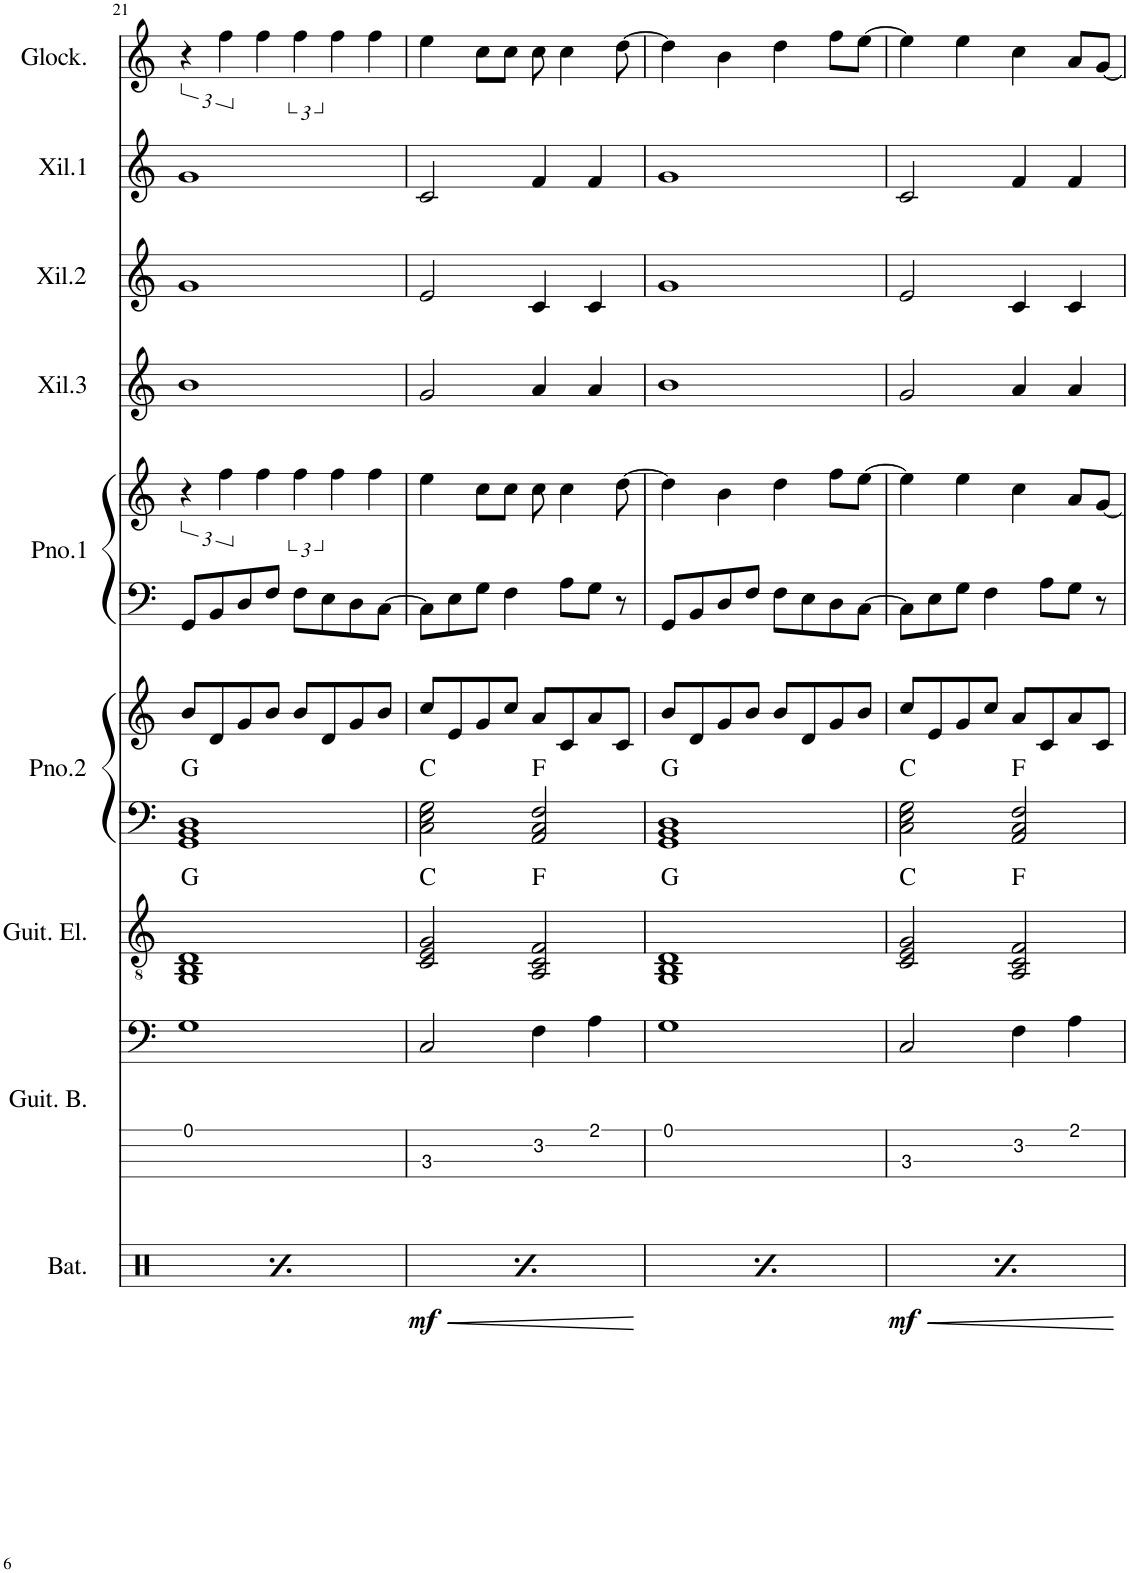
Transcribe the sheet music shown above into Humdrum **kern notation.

**kern	**dynam	**kern	**kern	**kern	**harte	**kern	**kern	**harte	**kern	**kern	**kern	**kern	**kern	**kern
*part9	*part9	*part8	*part8	*part7	*part7	*part6	*part6	*part6	*part5	*part5	*part4	*part3	*part2	*part1
*staff12	*staff12	*staff11	*staff10	*staff9	*	*staff8	*staff7	*	*staff6	*staff5	*staff4	*staff3	*staff2	*staff1
*I"Batería	*	*I"Baixo eléctrico	*	*I"Guitarra eléctrica	*	*I"Piano 2	*	*	*I"Piano 1	*	*I"Xilo 3	*I"Xilo 2	*I"Xilo 1	*I"Glockenspiel
*I'Bat.	*	*	*	*I'Guit. El.	*	*I'Pno.2	*	*	*I'Pno.1	*	*I'Xil.3	*I'Xil.2	*I'Xil.1	*I'Glock.
!!LO:PB:g=z
*clefX	*	*	*clefF4	*clefGv2	*	*clefF4	*clefG2	*	*clefF4	*clefG2	*clefG2	*clefG2	*clefG2	*clefG2
*	*	*Trd7c12	*Trd7c12	*	*	*	*	*	*	*	*Trd-7c-12	*Trd-7c-12	*Trd-7c-12	*Trd-14c-24
*k[]	*	*k[]	*k[]	*k[]	*	*k[]	*k[]	*	*k[]	*k[]	*k[]	*k[]	*k[]	*k[]
*M4/4	*	*M4/4	*M4/4	*M4/4	*	*M4/4	*M4/4	*	*M4/4	*M4/4	*M4/4	*M4/4	*M4/4	*M4/4
=21	=21	=21	=21	=21	=21	=21	=21	=21	=21	=21	=21	=21	=21	=21
!LO:TX:a:t=Conga	!	!	!	!	!	!	!	!	!	!	!	!	!	!
!	!LO:DY:b	!	!	!	!	!	!	!	!	!	!	!	!	!
8R/L	mf	1G	1G	1GG 1BB 1D	G:maj	1GG 1BB 1D	8b/L	G:maj	8GG/L	6r	1b	1g	1g	6r
8R/	.	.	.	.	.	.	8d/	.	8BB/	.	.	.	.	.
.	.	.	.	.	.	.	.	.	.	6ff\	.	.	.	6ff\
8R/	.	.	.	.	.	.	8g/	.	8D/	.	.	.	.	.
.	.	.	.	.	.	.	.	.	.	6ff\	.	.	.	6ff\
8R/J	.	.	.	.	.	.	8b/J	.	8F/J	.	.	.	.	.
8R/L	.	.	.	.	.	.	8b/L	.	8F\L	6ff\	.	.	.	6ff\
8R/	.	.	.	.	.	.	8d/	.	8E\	.	.	.	.	.
.	.	.	.	.	.	.	.	.	.	6ff\	.	.	.	6ff\
8R/	.	.	.	.	.	.	8g/	.	8D\	.	.	.	.	.
.	.	.	.	.	.	.	.	.	.	6ff\	.	.	.	6ff\
8R/J	.	.	.	.	.	.	8b/J	.	[8C\J	.	.	.	.	.
=22	=22	=22	=22	=22	=22	=22	=22	=22	=22	=22	=22	=22	=22	=22
!LO:TX:a:t=Conga	!	!	!	!	!	!	!	!	!	!	!	!	!	!
!	!LO:DY:b	!	!	!	!	!	!	!	!	!	!	!	!	!
8R/L	mf	2C	2C/	2C/ 2E/ 2G/	C:maj	2C\ 2E\ 2G\	8cc/L	C:maj	8C\L]	4ee\	2g/	2e/	2c/	4ee\
8R/	.	.	.	.	.	.	8e/	.	8E\	.	.	.	.	.
8R/	.	.	.	.	.	.	8g/	.	8G\J	8cc\L	.	.	.	8cc\L
8R/J	.	.	.	.	.	.	8cc/J	.	4F\	8cc\J	.	.	.	8cc\J
8R/L	.	4F	4F\	2AA/ 2C/ 2F/	F:maj	2AA/ 2C/ 2F/	8a/L	F:maj	.	8cc\	4a/	4c/	4f/	8cc\
8R/	.	.	.	.	.	.	8c/	.	8A\L	4cc\	.	.	.	4cc\
8R/	.	4A	4A\	.	.	.	8a/	.	8G\J	.	4a/	4c/	4f/	.
8R/J	.	.	.	.	.	.	8c/J	.	8r	[8dd\	.	.	.	[8dd\
=23	=23	=23	=23	=23	=23	=23	=23	=23	=23	=23	=23	=23	=23	=23
!LO:TX:a:t=Conga	!	!	!	!	!	!	!	!	!	!	!	!	!	!
!	!LO:DY:b	!	!	!	!	!	!	!	!	!	!	!	!	!
8R/L	mf	1G	1G	1GG 1BB 1D	G:maj	1GG 1BB 1D	8b/L	G:maj	8GG/L	4dd\]	1b	1g	1g	4dd\]
8R/	.	.	.	.	.	.	8d/	.	8BB/	.	.	.	.	.
8R/	.	.	.	.	.	.	8g/	.	8D/	4b\	.	.	.	4b\
8R/J	.	.	.	.	.	.	8b/J	.	8F/J	.	.	.	.	.
8R/L	.	.	.	.	.	.	8b/L	.	8F\L	4dd\	.	.	.	4dd\
8R/	.	.	.	.	.	.	8d/	.	8E\	.	.	.	.	.
8R/	.	.	.	.	.	.	8g/	.	8D\	8ff\L	.	.	.	8ff\L
8R/J	.	.	.	.	.	.	8b/J	.	[8C\J	[8ee\J	.	.	.	[8ee\J
=24	=24	=24	=24	=24	=24	=24	=24	=24	=24	=24	=24	=24	=24	=24
!LO:TX:a:t=Conga	!	!	!	!	!	!	!	!	!	!	!	!	!	!
!	!LO:DY:b	!	!	!	!	!	!	!	!	!	!	!	!	!
8R/L	mf	2C	2C/	2C/ 2E/ 2G/	C:maj	2C\ 2E\ 2G\	8cc/L	C:maj	8C\L]	4ee\]	2g/	2e/	2c/	4ee\]
8R/	.	.	.	.	.	.	8e/	.	8E\	.	.	.	.	.
8R/	.	.	.	.	.	.	8g/	.	8G\J	4ee\	.	.	.	4ee\
8R/J	.	.	.	.	.	.	8cc/J	.	4F\	.	.	.	.	.
8R/L	.	4F	4F\	2AA/ 2C/ 2F/	F:maj	2AA/ 2C/ 2F/	8a/L	F:maj	.	4cc\	4a/	4c/	4f/	4cc\
8R/	.	.	.	.	.	.	8c/	.	8A\L	.	.	.	.	.
8R/	.	4A	4A\	.	.	.	8a/	.	8G\J	8a/L	4a/	4c/	4f/	8a/L
8R/J	.	.	.	.	.	.	8c/J	.	8r	[8g/J	.	.	.	[8g/J
=	=	=	=	=	=	=	=	=	=	=	=	=	=	=
*-	*-	*-	*-	*-	*-	*-	*-	*-	*-	*-	*-	*-	*-	*-
